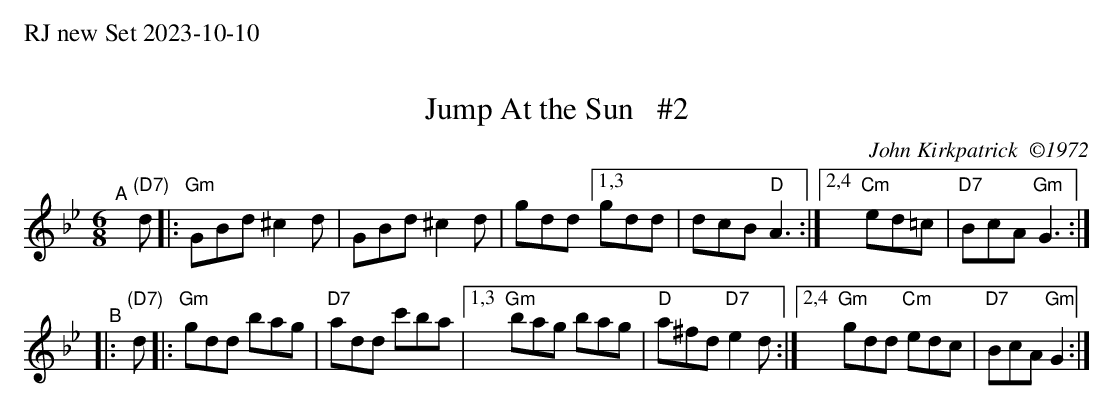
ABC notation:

X:1
T: Jump At the Sun   #2
C: John Kirkpatrick  \2511972
M: 6/8
K: Gm
"^A"[|] "(D7)"d |:\
"Gm"GBd ^c2d | GBd ^c2d | gdd [1,3 gdd | dcB "D"A3 \
                            :|[2,4 "Cm"ed=c | "D7"BcA "Gm"G3 :|
"^B"|: "(D7)"d |:\
"Gm"gdd bag | "D7"add c'ba |[1,3 "Gm"bag bag | "D"a^fd "D7"e2d \
                          :|[2,4 "Gm"gdd "Cm"edc | "D7"BcA "Gm"G2 :|
